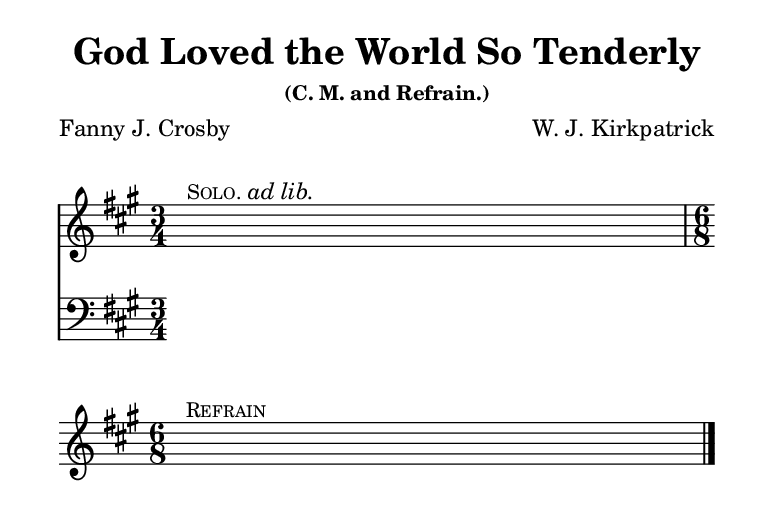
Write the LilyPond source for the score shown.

\include "common/global.ily"
\paper {
  \include "common/paper.ily"
  %ragged-bottom = ##t
  ragged-last-bottom = ##t
  %systems-per-page = ##f
  %page-count = ##f
}

\header{
  title = "God Loved the World So Tenderly"
  subsubtitle = "(C. M. and Refrain.)"
  %meter = "C.M. and Refrain"
  poet = "Fanny J. Crosby"
  composer = "W. J. Kirkpatrick"
  %copyright = ""
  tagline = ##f
}

patternA = { c4 | c8 c8 c4. c8 | c8 c8 c4 } % Line 1, 3 soprano / alto / tenor / bass
patternB = { c4 | c4. c8 c8 c8 | c2       } % Line 2 soprano / alto / tenor / bass
patternC = { c4 | c4. c8 c8 c8 | c2 r8    } % Line 4 soprano / alto / tenor / bass

patternD = { c8 | c4 c8 c8[ c8] c8 | c4. ~ c4 c16 c16 | c4 c8 c8[ c8] c8 | c4. ~ c4 } % Refrain line 1 soprano
patternE = { c8 | c4 c8 c8[ c8] c8 | c4. ~ c4 c16 c16 | c4 c8 c4      c8 | c4. ~ c4 } % Refrain line 1 alto / bass
patternF = { c8 | c4 c8 c4      c8 | c4. ~ c4 c16 c16 | c4 c8 c8[ c8] c8 | c4. ~ c4 } % Refrain line 1 tenor

patternG = { c8 | c4 c8 c8 c8 c8 | c8 c8 c8 c4 r8                } % Refrain line 2 all
patternH = { c4. c4. | c8 c4 ~ c4 r8 | c4. c4. | c8 c4 ~ c4      } % Refrain line 3 all
patternI = { c8 | c4 c8 c8 c8 c8 | c8 c8 c8 c4.                  } % Refrain line 4 all
patternJ = { c4. c4. | c8 c4 ~ c4 c8 | c8 c8 c8 c4 c8 | c4. ~ c4 } % Refrain line 5 all

global = {
  %\autoBeamOff
  \override Staff.TimeSignature #'style = #'()
  \time 3/4
  % TODO \override VerticalAxisGroup #'minimum-Y-extent = #'(-1 . 4)
  \once \override Score.MetronomeMark #'transparent = ##t
  \tempo 4 = 86
  \key a \major
  \partial 4
  \autoBeamOff
}

notesSoprano = {
\global
\relative c' {

  << s^\markup { \small \caps "Solo." \italic "ad lib." }
  \changePitch \patternA { e   | e a a e       | gis fis fis } >>
  \changePitch \patternB { fis | e cis b d     | cis         } 
  \changePitch \patternA { e   | e a cis b     | b a a       } 
  \changePitch \patternC { fis | e gis gis fis | e r         } 

  \time 6/8
  << s^\markup { \small \caps "Refrain" }
  \changePitch \patternD { e     | e a a gis a       | b b e, e     | b' b b a b   | cis cis } >>
  \changePitch \patternG { e,     | cis' cis cis b cis | e d d d r   } 
  \changePitch \patternH { cis a | b b b             | a a         | gis gis gis } 
  \changePitch \patternI { gis   | fis fis a gis fis | fis e e e   } 
  \changePitch \patternJ { a b   | cis cis cis a     | b b b a gis | a a         } 

  \bar "|."

}
}

notesAlto = {
\global
\relative e' {

  \changePitch \patternA { cis | cis cis cis cis | e d d       } 
  \changePitch \patternB { d   | cis a gis b     | a           } 
  \changePitch \patternA { cis | cis cis e eis   | fis fis fis } 
  \changePitch \patternC { d   | b e dis dis     | e r         } 

  \changePitch \patternE { e   | cis cis cis d e | e e e e           | e e e e     | e e } 
  \changePitch \patternG { cis | e e e d e       | fis fis fis fis r } 
  \changePitch \patternH { e e | e e e           | cis fis           | eis eis eis } 
  \changePitch \patternI { eis | fis d fis e d   | d cis cis cis     } 
  \changePitch \patternJ { e e | e e e e         | fis fis fis e e   | e e         } 

}
}

notesTenor = {
\global
\relative a {

  \changePitch \patternA { a | a e e a     | a a a     } 
  \changePitch \patternB { a | a e e e     | e         } 
  \changePitch \patternA { a | a a a gis   | fis fis a } 
  \changePitch \patternC { a | gis gis b a | gis r     } 

  \changePitch \patternF { e     | a e e a     | gis gis gis gis | gis gis gis fis gis | a a } 
  \changePitch \patternG { a     | a a a a a   | a a a a r       } 
  \changePitch \patternH { a a   | gis gis gis | a cis           | cis cis cis         } 
  \changePitch \patternI { b     | a a a a a   | a a a a         } 
  \changePitch \patternJ { a gis | a a a cis   | d d d cis b     | cis cis             } 

}
}

notesBass = {
\global
\relative f, {

  \changePitch \patternA { a | a a a a | d d d } 
  \changePitch \patternB { d | e e e e | a, } 
  \changePitch \patternA { a | a a a | cis | d d d } 
  \changePitch \patternC { d | b b b b | e r } 

  \changePitch \patternE { e | a, a a b cis | e e e e | e e e e | a a } 
  \changePitch \patternG { a | a a a a a | d, d d d r } 
  \changePitch \patternH { a cis | e e e | fis fis | cis cis cis } 
  \changePitch \patternI { cis d d d d d | a a a a } 
  \changePitch \patternJ { cis e | a a a a | d, d d e e | a, a } % TODO a'

}
}

Refrain = \lyricmode {

For God so loved the world that He gave His on -- ly Son, \bar "|"
That who -- so -- ev -- er be -- liev -- eth in Him \bar "|"
Should not per -- ish, should not per -- ish; \bar "|"
That who -- so -- ev -- er be -- liev -- eth in Him \bar "|"
Should not per -- ish, but have ev -- er -- last -- ing life. \bar "|"

}

wordsA = \lyricmode {
\set stanza = "1."

God loved the world so ten -- der -- ly, \bar "|"
His on -- ly Son He gave, \bar "|" \break
That all who on His name be -- lieve, \bar "|"
Its won -- drous pow’r will save. \bar "|" \break

}

wordsB = \lyricmode {
\set stanza = "2."

O, love that on -- ly God can feel,
And on -- ly He can show!
Its height and depth, its length and breadth,
Nor heav’n nor earth can know!

\Refrain

}

wordsC = \lyricmode {
\set stanza = "3."

Why per -- ish, then ye care -- less ones?
Why slight the gra -- cious call?
Why turn from Him whose words pro -- claim
E -- ter -- nal life to all?

}

wordsD = \lyricmode {
\set stanza = "4."

O Sav -- iour, melt these hearts of theirs,
And teach them to be -- lieve
That who -- so -- ev -- er comes to Thee,
Shall end -- less life re -- ceive.

}

% TODO: use http://lsr.dsi.unimi.it/LSR/Snippet?id=653

\score {
  \context ChoirStaff <<
    \context Staff = upper <<
      \set ChoirStaff.systemStartDelimiter = #'SystemStartBar
      \context Voice  = sopranos { \voiceOne << \notesSoprano >> }
      \context Voice  = altos { \voiceTwo << \notesAlto >> }
      \context Lyrics = one   \lyricsto sopranos \wordsA
      \context Lyrics = two   \lyricsto sopranos \wordsB
      \context Lyrics = three \lyricsto sopranos \wordsC
      \context Lyrics = four  \lyricsto sopranos \wordsD
      %\context Lyrics = five  \lyricsto sopranos \wordsE
    >>
    \context Staff = men <<
      \clef bass
      \context Voice  = tenors { \voiceOne << \notesTenor >> }
      \context Voice  = basses { \voiceTwo << \notesBass >> }
    >>
  >>
  \layout {
    \include "common/layout.ily"
  }
  \midi{
    \include "common/midi.ily"
  }
}

\version "2.14.1"  % necessary for upgrading to future LilyPond versions.

% vi:set et ts=2 sw=2 ai nocindent syntax=lilypond
